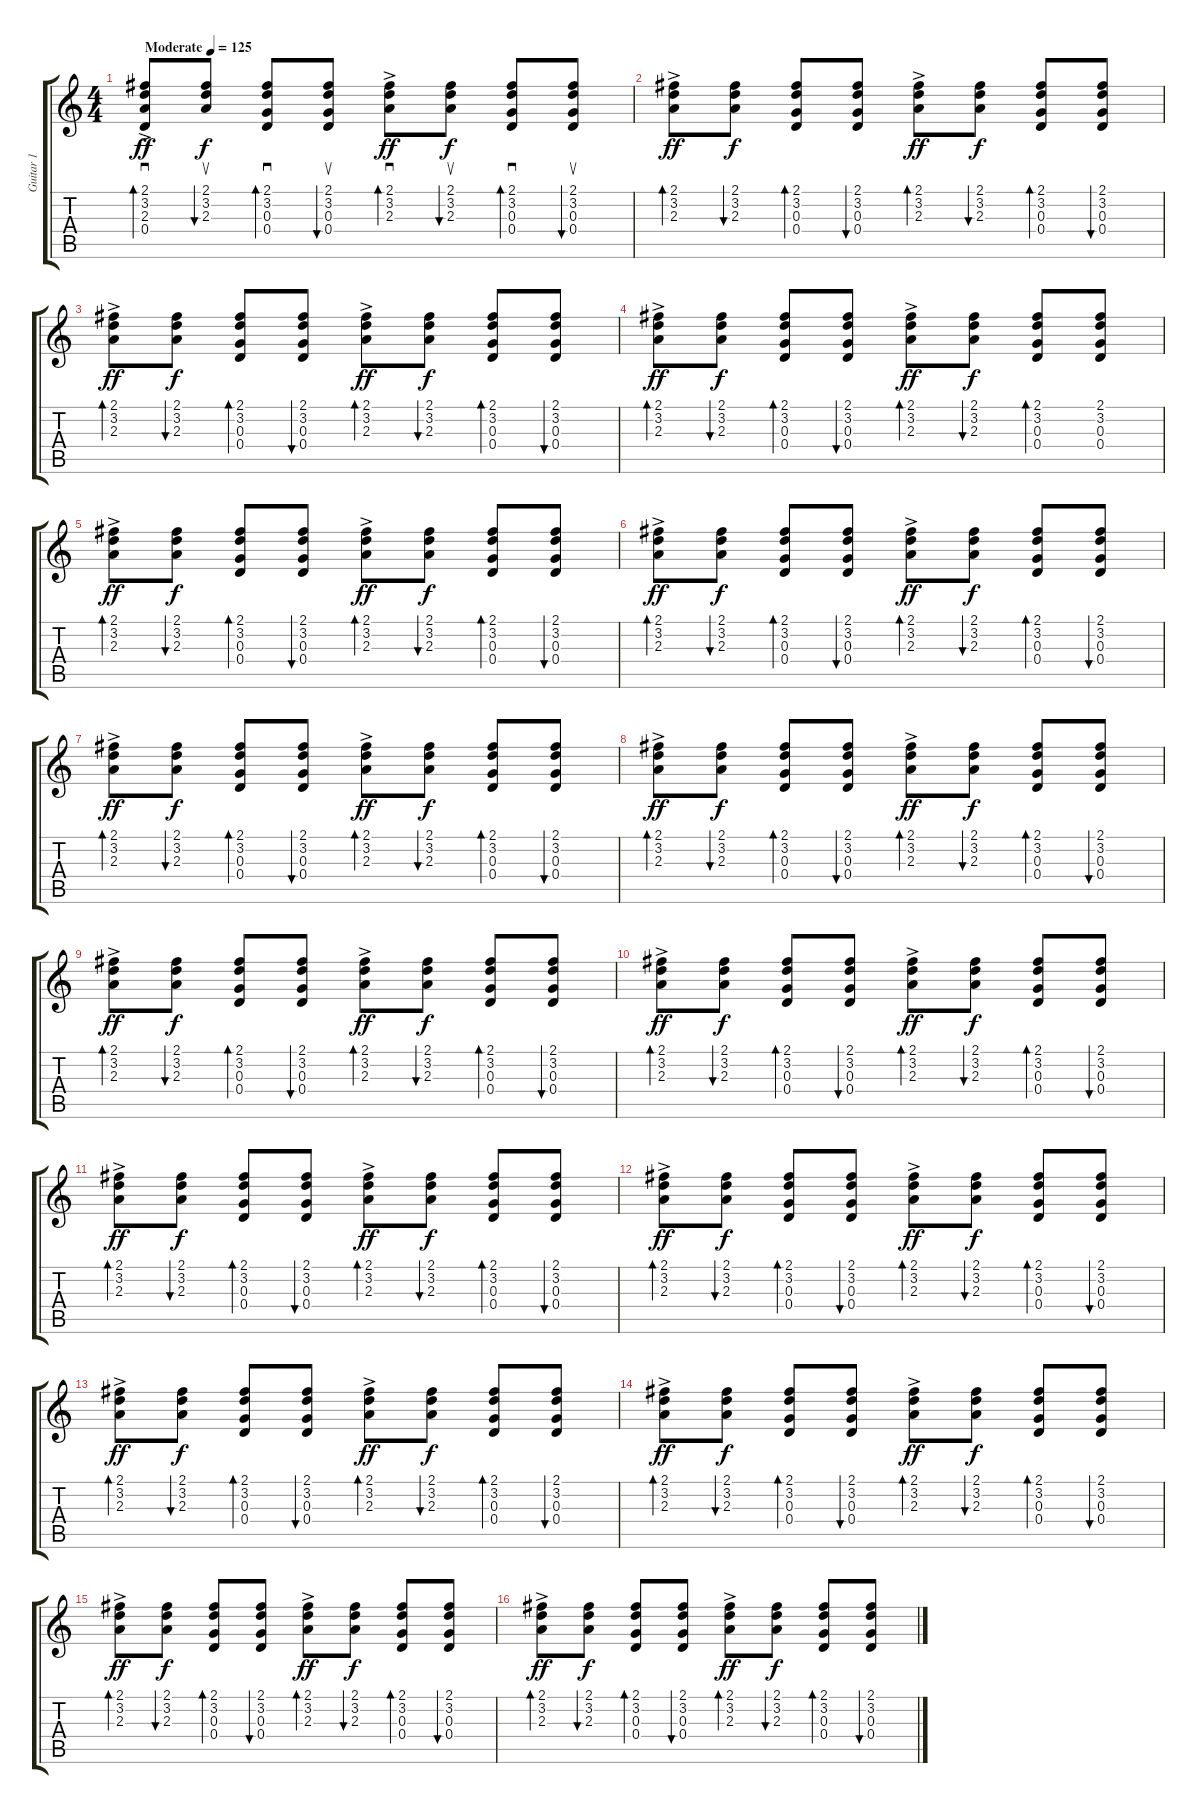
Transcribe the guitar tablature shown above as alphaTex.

\track ("Guitar 1" "Guitar 1") {instrument electricguitarclean}
\staff {score tabs}
\tuning (E4 B3 G3 D3 A2 E2) {hide}
\ts (4 4)
\tempo (125 "Moderate")
\clef g2
\ks c
(2.1{ac} 3.2 2.3 0.4).8{sd bd 240 dy ff instrument electricguitarclean} (2.1 3.2 2.3).8{su bu 60 dy f} (2.1 3.2 0.3 0.4).8{sd bd 60} (2.1 3.2 0.3 0.4).8{su bu 60} (2.1{ac} 3.2 2.3).8{sd bd 60 dy ff} (2.1 3.2 2.3).8{su bu 60 dy f} (2.1 3.2 0.3 0.4).8{sd bd 60} (2.1 3.2 0.3 0.4).8{su bu 60} |
(2.1{ac} 3.2 2.3).8{bd 240 dy ff} (2.1 3.2 2.3).8{bu 60 dy f} (2.1 3.2 0.3 0.4).8{bd 60} (2.1 3.2 0.3 0.4).8{bu 60} (2.1{ac} 3.2 2.3).8{bd 60 dy ff} (2.1 3.2 2.3).8{bu 60 dy f} (2.1 3.2 0.3 0.4).8{bd 60} (2.1 3.2 0.3 0.4).8{bu 60} |
(2.1{ac} 3.2 2.3).8{bd 240 dy ff} (2.1 3.2 2.3).8{bu 60 dy f} (2.1 3.2 0.3 0.4).8{bd 60} (2.1 3.2 0.3 0.4).8{bu 60} (2.1{ac} 3.2 2.3).8{bd 60 dy ff} (2.1 3.2 2.3).8{bu 60 dy f} (2.1 3.2 0.3 0.4).8{bd 60} (2.1 3.2 0.3 0.4).8{bu 60} |
(2.1{ac} 3.2 2.3).8{bd 240 dy ff} (2.1 3.2 2.3).8{bu 60 dy f} (2.1 3.2 0.3 0.4).8{bd 60} (2.1 3.2 0.3 0.4).8{bu 60} (2.1{ac} 3.2 2.3).8{bd 60 dy ff} (2.1 3.2 2.3).8{bu 60 dy f} (2.1 3.2 0.3 0.4).8{bd 60} (2.1 3.2 0.3 0.4).8 |
(2.1{ac} 3.2 2.3).8{bd 240 dy ff} (2.1 3.2 2.3).8{bu 60 dy f} (2.1 3.2 0.3 0.4).8{bd 60} (2.1 3.2 0.3 0.4).8{bu 60} (2.1{ac} 3.2 2.3).8{bd 60 dy ff} (2.1 3.2 2.3).8{bu 60 dy f} (2.1 3.2 0.3 0.4).8{bd 60} (2.1 3.2 0.3 0.4).8{bu 60} |
(2.1{ac} 3.2 2.3).8{bd 240 dy ff} (2.1 3.2 2.3).8{bu 60 dy f} (2.1 3.2 0.3 0.4).8{bd 60} (2.1 3.2 0.3 0.4).8{bu 60} (2.1{ac} 3.2 2.3).8{bd 60 dy ff} (2.1 3.2 2.3).8{bu 60 dy f} (2.1 3.2 0.3 0.4).8{bd 60} (2.1 3.2 0.3 0.4).8{bu 60} |
(2.1{ac} 3.2 2.3).8{bd 240 dy ff} (2.1 3.2 2.3).8{bu 60 dy f} (2.1 3.2 0.3 0.4).8{bd 60} (2.1 3.2 0.3 0.4).8{bu 60} (2.1{ac} 3.2 2.3).8{bd 60 dy ff} (2.1 3.2 2.3).8{bu 60 dy f} (2.1 3.2 0.3 0.4).8{bd 60} (2.1 3.2 0.3 0.4).8{bu 60} |
(2.1{ac} 3.2 2.3).8{bd 240 dy ff} (2.1 3.2 2.3).8{bu 60 dy f} (2.1 3.2 0.3 0.4).8{bd 60} (2.1 3.2 0.3 0.4).8{bu 60} (2.1{ac} 3.2 2.3).8{bd 60 dy ff} (2.1 3.2 2.3).8{bu 60 dy f} (2.1 3.2 0.3 0.4).8{bd 60} (2.1 3.2 0.3 0.4).8{bu 60} |
(2.1{ac} 3.2 2.3).8{bd 240 dy ff} (2.1 3.2 2.3).8{bu 60 dy f} (2.1 3.2 0.3 0.4).8{bd 60} (2.1 3.2 0.3 0.4).8{bu 60} (2.1{ac} 3.2 2.3).8{bd 60 dy ff} (2.1 3.2 2.3).8{bu 60 dy f} (2.1 3.2 0.3 0.4).8{bd 60} (2.1 3.2 0.3 0.4).8{bu 60} |
(2.1{ac} 3.2 2.3).8{bd 240 dy ff} (2.1 3.2 2.3).8{bu 60 dy f} (2.1 3.2 0.3 0.4).8{bd 60} (2.1 3.2 0.3 0.4).8{bu 60} (2.1{ac} 3.2 2.3).8{bd 60 dy ff} (2.1 3.2 2.3).8{bu 60 dy f} (2.1 3.2 0.3 0.4).8{bd 60} (2.1 3.2 0.3 0.4).8{bu 60} |
(2.1{ac} 3.2 2.3).8{bd 240 dy ff} (2.1 3.2 2.3).8{bu 60 dy f} (2.1 3.2 0.3 0.4).8{bd 60} (2.1 3.2 0.3 0.4).8{bu 60} (2.1{ac} 3.2 2.3).8{bd 60 dy ff} (2.1 3.2 2.3).8{bu 60 dy f} (2.1 3.2 0.3 0.4).8{bd 60} (2.1 3.2 0.3 0.4).8{bu 60} |
(2.1{ac} 3.2 2.3).8{bd 240 dy ff} (2.1 3.2 2.3).8{bu 60 dy f} (2.1 3.2 0.3 0.4).8{bd 60} (2.1 3.2 0.3 0.4).8{bu 60} (2.1{ac} 3.2 2.3).8{bd 60 dy ff} (2.1 3.2 2.3).8{bu 60 dy f} (2.1 3.2 0.3 0.4).8{bd 60} (2.1 3.2 0.3 0.4).8{bu 60} |
(2.1{ac} 3.2 2.3).8{bd 240 dy ff} (2.1 3.2 2.3).8{bu 60 dy f} (2.1 3.2 0.3 0.4).8{bd 60} (2.1 3.2 0.3 0.4).8{bu 60} (2.1{ac} 3.2 2.3).8{bd 60 dy ff} (2.1 3.2 2.3).8{bu 60 dy f} (2.1 3.2 0.3 0.4).8{bd 60} (2.1 3.2 0.3 0.4).8{bu 60} |
(2.1{ac} 3.2 2.3).8{bd 240 dy ff} (2.1 3.2 2.3).8{bu 60 dy f} (2.1 3.2 0.3 0.4).8{bd 60} (2.1 3.2 0.3 0.4).8{bu 60} (2.1{ac} 3.2 2.3).8{bd 60 dy ff} (2.1 3.2 2.3).8{bu 60 dy f} (2.1 3.2 0.3 0.4).8{bd 60} (2.1 3.2 0.3 0.4).8{bu 60} |
(2.1{ac} 3.2 2.3).8{bd 240 dy ff} (2.1 3.2 2.3).8{bu 60 dy f} (2.1 3.2 0.3 0.4).8{bd 60} (2.1 3.2 0.3 0.4).8{bu 60} (2.1{ac} 3.2 2.3).8{bd 60 dy ff} (2.1 3.2 2.3).8{bu 60 dy f} (2.1 3.2 0.3 0.4).8{bd 60} (2.1 3.2 0.3 0.4).8{bu 60} |
(2.1{ac} 3.2 2.3).8{bd 240 dy ff} (2.1 3.2 2.3).8{bu 60 dy f} (2.1 3.2 0.3 0.4).8{bd 60} (2.1 3.2 0.3 0.4).8{bu 60} (2.1{ac} 3.2 2.3).8{bd 60 dy ff} (2.1 3.2 2.3).8{bu 60 dy f} (2.1 3.2 0.3 0.4).8{bd 60} (2.1 3.2 0.3 0.4).8{bu 60}
